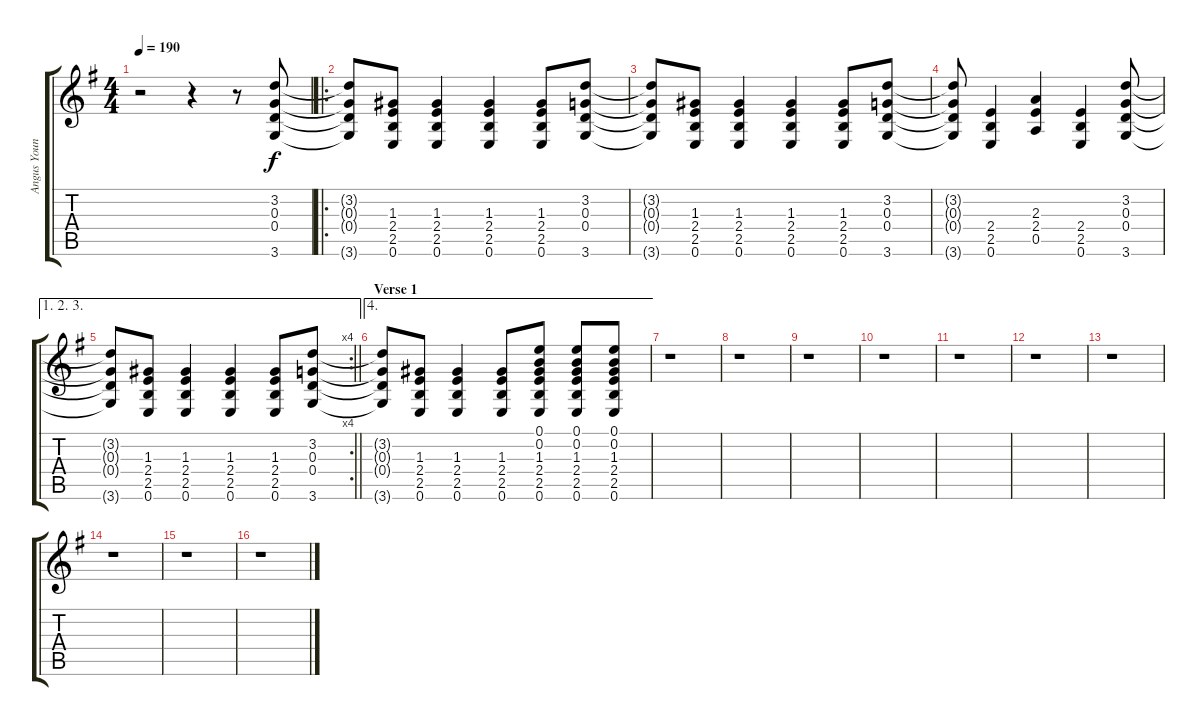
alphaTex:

\track ("Angus Young (Lead Guitar)" "Angus Youn") {instrument overdrivenguitar}
\staff {score tabs}
\tuning (E4 B3 G3 D3 A2 E2) {hide}
\ts (4 4)
\tempo 190
\clef g2
\ks g
r.2{dy f instrument overdrivenguitar} r.4 r.8 (3.2 0.3 0.4 3.6).8 |
\ro
(3.2{t} 0.3{t} 0.4{t} 3.6{t}).8 (1.3 2.4 2.5 0.6).8 (1.3 2.4 2.5 0.6).4 (1.3 2.4 2.5 0.6).4 (1.3 2.4 2.5 0.6).8 (3.2 0.3 0.4 3.6).8 |
(3.2{t} 0.3{t} 0.4{t} 3.6{t}).8 (1.3 2.4 2.5 0.6).8 (1.3 2.4 2.5 0.6).4 (1.3 2.4 2.5 0.6).4 (1.3 2.4 2.5 0.6).8 (3.2 0.3 0.4 3.6).8 |
(3.2{t} 0.3{t} 0.4{t} 3.6{t}).8 (2.4 2.5 0.6).4 (2.3 2.4 0.5).4 (2.4 2.5 0.6).4 (3.2 0.3 0.4 3.6).8 |
\ae (1 2 3)
\rc 4
\barLineRight lightlight
(3.2{t} 0.3{t} 0.4{t} 3.6{t}).8 (1.3 2.4 2.5 0.6).8 (1.3 2.4 2.5 0.6).4 (1.3 2.4 2.5 0.6).4 (1.3 2.4 2.5 0.6).8 (3.2 0.3 0.4 3.6).8 |
\ae 4
\section ("" "Verse 1")
(3.2{t} 0.3{t} 0.4{t} 3.6{t}).8 (1.3 2.4 2.5 0.6).8 (1.3 2.4 2.5 0.6).4 (1.3 2.4 2.5 0.6).8 (0.1 0.2 1.3 2.4 2.5 0.6).8 (0.1 0.2 1.3 2.4 2.5 0.6).8 (0.1 0.2 1.3 2.4 2.5 0.6).8 |
r.1 |
r.1 |
r.1 |
r.1 |
r.1 |
r.1 |
r.1 |
r.1 |
r.1 |
r.1
